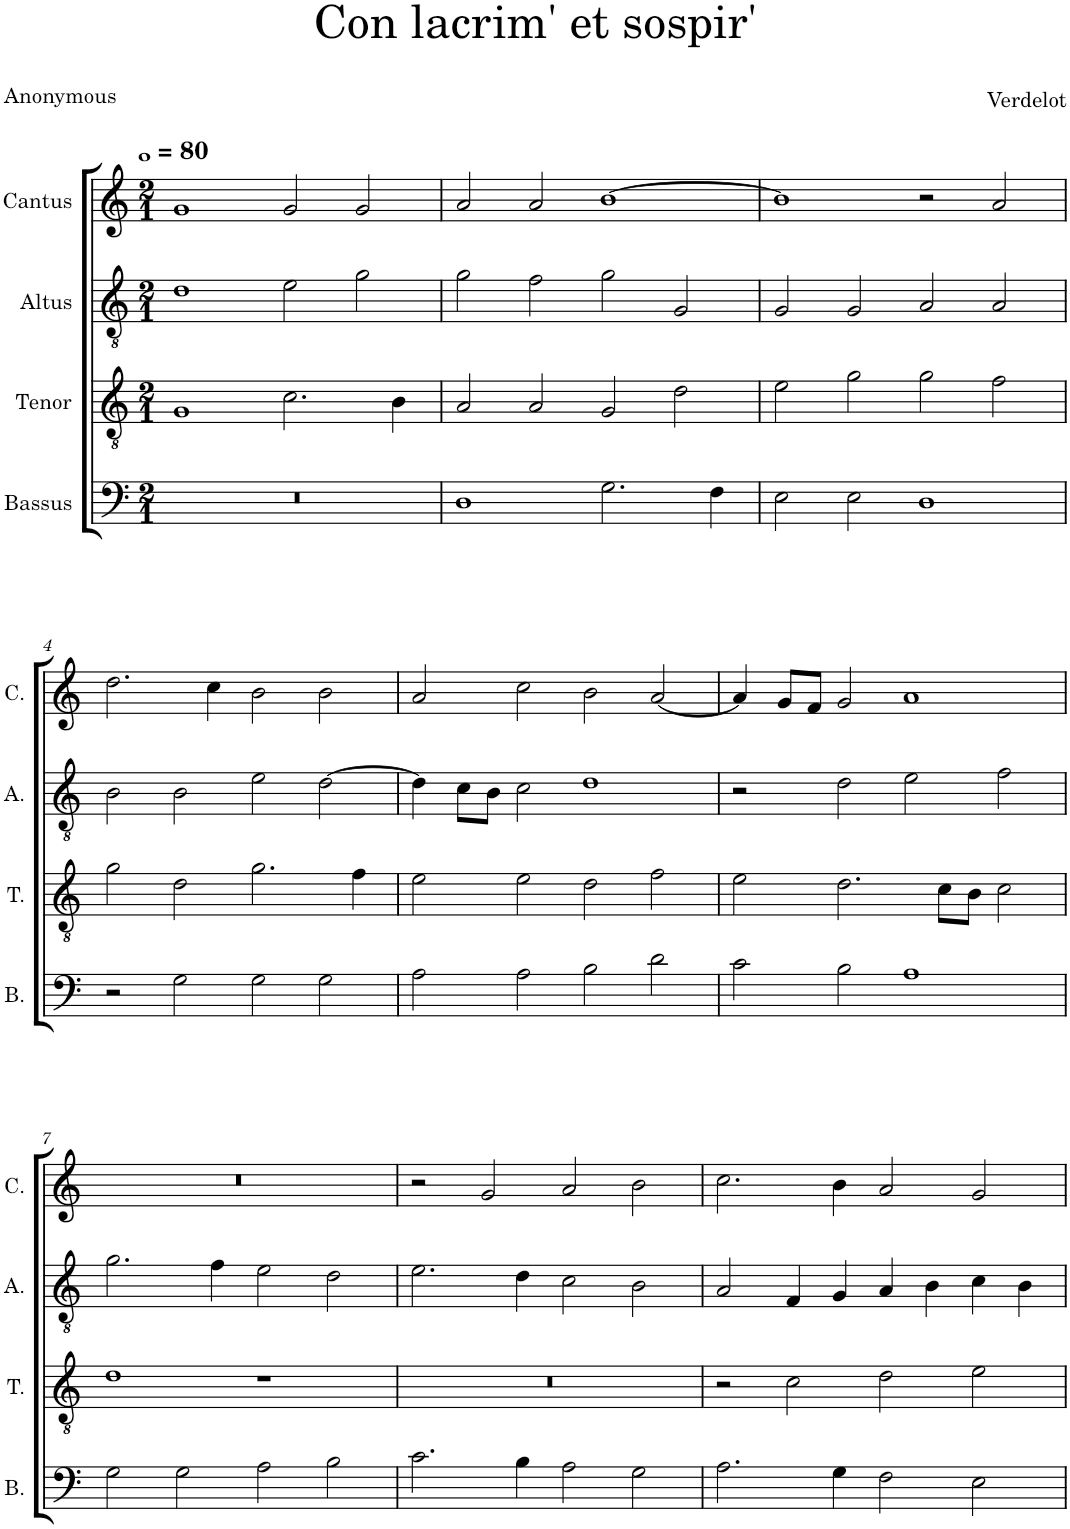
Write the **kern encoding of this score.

**kern	**kern	**kern	**kern
*part4	*part3	*part2	*part1
*staff4	*staff3	*staff2	*staff1
*I"Bassus	*I"Tenor	*I"Altus	*I"Cantus
*I'B.	*I'T.	*I'A.	*I'C.
*clefF4	*clefGv2	*clefGv2	*clefG2
*k[]	*k[]	*k[]	*k[]
*M2/1	*M2/1	*M2/1	*M2/1
*MM320	*MM320	*MM320	*MM320
=1	=1	=1	=1
0r	1G	1d	1g
.	2.c\	2e\	2g/
.	.	2g\	2g/
.	4B\	.	.
=2	=2	=2	=2
1D	2A/	2g\	2a/
.	2A/	2f\	2a/
2.G\	2G/	2g\	[1b
.	2d\	2G/	.
4F\	.	.	.
=3	=3	=3	=3
2E\	2e\	2G/	1b]
2E\	2g\	2G/	.
1D	2g\	2A/	2r
.	2f\	2A/	2a/
!!LO:LB:g=z
=4	=4	=4	=4
2r	2g\	2B\	2.dd\
2G\	2d\	2B\	.
.	.	.	4cc\
2G\	2.g\	2e\	2b\
2G\	.	[2d\	2b\
.	4f\	.	.
=5	=5	=5	=5
2A\	2e\	4d\]	2a/
.	.	8c\L	.
.	.	8B\J	.
2A\	2e\	2c\	2cc\
2B\	2d\	1d	2b\
2d\	2f\	.	[2a/
=6	=6	=6	=6
2c\	2e\	2r	4a/]
.	.	.	8g/L
.	.	.	8f/J
2B\	2.d\	2d\	2g/
1A	.	2e\	1a
.	8c\L	.	.
.	8B\J	.	.
.	2c\	2f\	.
!!LO:LB:g=z
=7	=7	=7	=7
2G\	1d	2.g\	0r
2G\	.	.	.
.	.	4f\	.
2A\	1r	2e\	.
2B\	.	2d\	.
=8	=8	=8	=8
2.c\	0r	2.e\	2r
.	.	.	2g/
4B\	.	4d\	.
2A\	.	2c\	2a/
2G\	.	2B\	2b\
=9	=9	=9	=9
2.A\	2r	2A/	2.cc\
.	2c\	4F/	.
4G\	.	4G/	4b\
2F\	2d\	4A/	2a/
.	.	4B\	.
2E\	2e\	4c\	2g/
.	.	4B\	.
=	=	=	=
*-	*-	*-	*-
